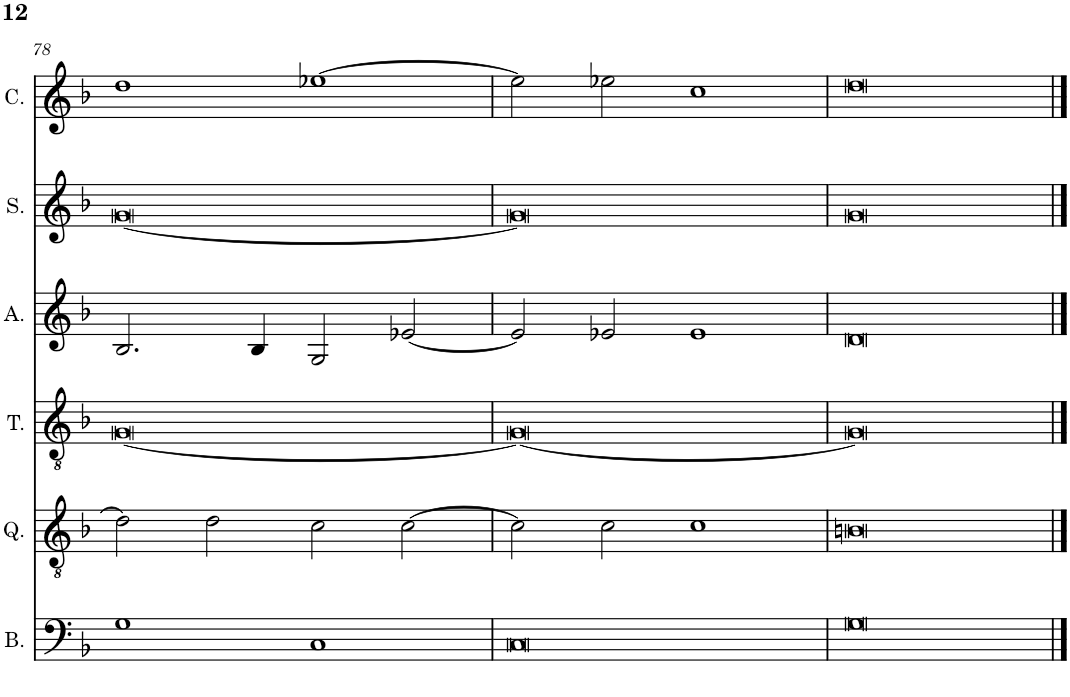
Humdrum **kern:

**kern	**kern	**kern	**kern	**kern	**kern
*part6	*part5	*part4	*part3	*part2	*part1
*staff6	*staff5	*staff4	*staff3	*staff2	*staff1
*I"Bassus	*I"Quintus	*I"Tenor	*I"Altus	*I"Sextus	*I"Cantus
*I'B.	*I'Q.	*I'T.	*I'A.	*I'S.	*I'C.
!!LO:PB:g=z
*clefF4	*clefGv2	*clefGv2	*clefG2	*clefG2	*clefG2
*k[b-]	*k[b-]	*k[b-]	*k[b-]	*k[b-]	*k[b-]
*F:	*F:	*F:	*F:	*F:	*F:
*M4/2	*M4/2	*M4/2	*M4/2	*M4/2	*M4/2
=78	=78	=78	=78	=78	=78
1G	2d\]	[0G	2.B-/	[0g	1dd
.	2d\	.	.	.	.
.	.	.	4B-/	.	.
1C	2c\	.	2G/	.	[1ee-X
.	[2c\	.	[2e-X/	.	.
=79	=79	=79	=79	=79	=79
0C	2c\]	0G_	2e-/]	0g]	2ee-\]
.	2c\	.	2e-X/	.	2ee-X\
.	1c	.	1e-	.	1cc
=80	=80	=80	=80	=80	=80
0G	0Bn	0G]	0d	0g	0dd
==	==	==	==	==	==
*-	*-	*-	*-	*-	*-
